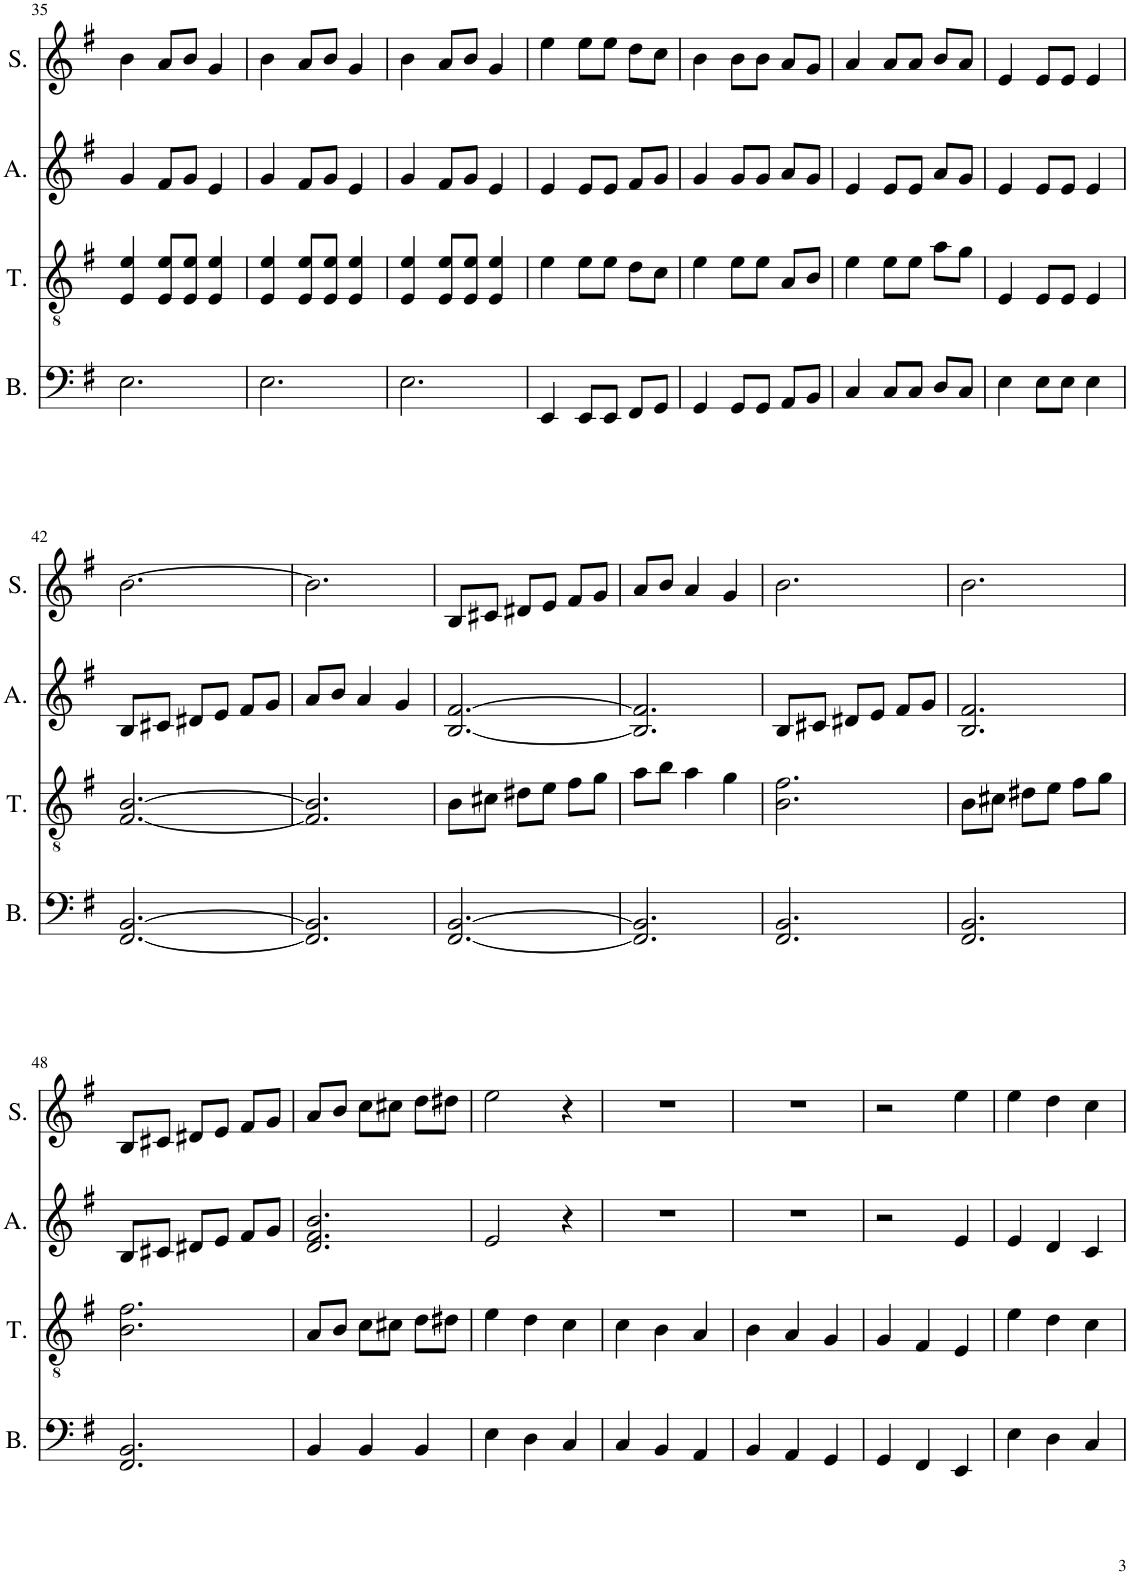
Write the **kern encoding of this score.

**kern	**kern	**kern	**kern
*part4	*part3	*part2	*part1
*staff4	*staff3	*staff2	*staff1
*I"Bass	*I"Tenor	*I"Alto	*I"Soprano
*I'B.	*I'T.	*I'A.	*I'S.
!!LO:PB:g=z
*clefF4	*clefGv2	*clefG2	*clefG2
*k[f#]	*k[f#]	*k[f#]	*k[f#]
*M3/4	*M3/4	*M3/4	*M3/4
=35	=35	=35	=35
2.E\	4E/ 4e/	4g/	4b\
.	8E/ 8e/L	8f#/L	8a/L
.	8E/ 8e/J	8g/J	8b/J
.	4E/ 4e/	4e/	4g/
=36	=36	=36	=36
2.E\	4E/ 4e/	4g/	4b\
.	8E/ 8e/L	8f#/L	8a/L
.	8E/ 8e/J	8g/J	8b/J
.	4E/ 4e/	4e/	4g/
=37	=37	=37	=37
2.E\	4E/ 4e/	4g/	4b\
.	8E/ 8e/L	8f#/L	8a/L
.	8E/ 8e/J	8g/J	8b/J
.	4E/ 4e/	4e/	4g/
=38	=38	=38	=38
4EE/	4e\	4e/	4ee\
8EE/L	8e\L	8e/L	8ee\L
8EE/J	8e\J	8e/J	8ee\J
8FF#/L	8d\L	8f#/L	8dd\L
8GG/J	8c\J	8g/J	8cc\J
=39	=39	=39	=39
4GG/	4e\	4g/	4b\
8GG/L	8e\L	8g/L	8b\L
8GG/J	8e\J	8g/J	8b\J
8AA/L	8A/L	8a/L	8a/L
8BB/J	8B/J	8g/J	8g/J
=40	=40	=40	=40
4C/	4e\	4e/	4a/
8C/L	8e\L	8e/L	8a/L
8C/J	8e\J	8e/J	8a/J
8D/L	8a\L	8a/L	8b/L
8C/J	8g\J	8g/J	8a/J
=41	=41	=41	=41
4E\	4E/	4e/	4e/
8E\L	8E/L	8e/L	8e/L
8E\J	8E/J	8e/J	8e/J
4E\	4E/	4e/	4e/
!!LO:LB:g=z
=42	=42	=42	=42
[2.FF#/ [2.BB/	[2.F#/ [2.B/	8B/L	[2.b\
.	.	8c#X/J	.
.	.	8d#X/L	.
.	.	8e/J	.
.	.	8f#/L	.
.	.	8g/J	.
=43	=43	=43	=43
2.FF#/] 2.BB/]	2.F#/] 2.B/]	8a/L	2.b\]
.	.	8b/J	.
.	.	4a/	.
.	.	4g/	.
=44	=44	=44	=44
[2.FF#/ [2.BB/	8B\L	[2.B/ [2.f#/	8B/L
.	8c#X\J	.	8c#X/J
.	8d#X\L	.	8d#X/L
.	8e\J	.	8e/J
.	8f#\L	.	8f#/L
.	8g\J	.	8g/J
=45	=45	=45	=45
2.FF#/] 2.BB/]	8a\L	2.B/] 2.f#/]	8a/L
.	8b\J	.	8b/J
.	4a\	.	4a/
.	4g\	.	4g/
=46	=46	=46	=46
2.FF#/ 2.BB/	2.B\ 2.f#\	8B/L	2.b\
.	.	8c#X/J	.
.	.	8d#X/L	.
.	.	8e/J	.
.	.	8f#/L	.
.	.	8g/J	.
=47	=47	=47	=47
2.FF#/ 2.BB/	8B\L	2.B/ 2.f#/	2.b\
.	8c#X\J	.	.
.	8d#X\L	.	.
.	8e\J	.	.
.	8f#\L	.	.
.	8g\J	.	.
!!LO:LB:g=z
=48	=48	=48	=48
2.FF#/ 2.BB/	2.B\ 2.f#\	8B/L	8B/L
.	.	8c#X/J	8c#X/J
.	.	8d#X/L	8d#X/L
.	.	8e/J	8e/J
.	.	8f#/L	8f#/L
.	.	8g/J	8g/J
=49	=49	=49	=49
4BB/	8A/L	2.d/ 2.f#/ 2.b/	8a/L
.	8B/J	.	8b/J
4BB/	8c\L	.	8cc\L
.	8c#X\J	.	8cc#X\J
4BB/	8d\L	.	8dd\L
.	8d#X\J	.	8dd#X\J
=50	=50	=50	=50
4E\	4e\	2e/	2ee\
4D\	4d\	.	.
4C/	4c\	4r	4r
=51	=51	=51	=51
4C/	4c\	2.r	2.r
4BB/	4B\	.	.
4AA/	4A/	.	.
=52	=52	=52	=52
4BB/	4B\	2.r	2.r
4AA/	4A/	.	.
4GG/	4G/	.	.
=53	=53	=53	=53
4GG/	4G/	2r	2r
4FF#/	4F#/	.	.
4EE/	4E/	4e/	4ee\
=54	=54	=54	=54
4E\	4e\	4e/	4ee\
4D\	4d\	4d/	4dd\
4C/	4c\	4c/	4cc\
=	=	=	=
*-	*-	*-	*-
